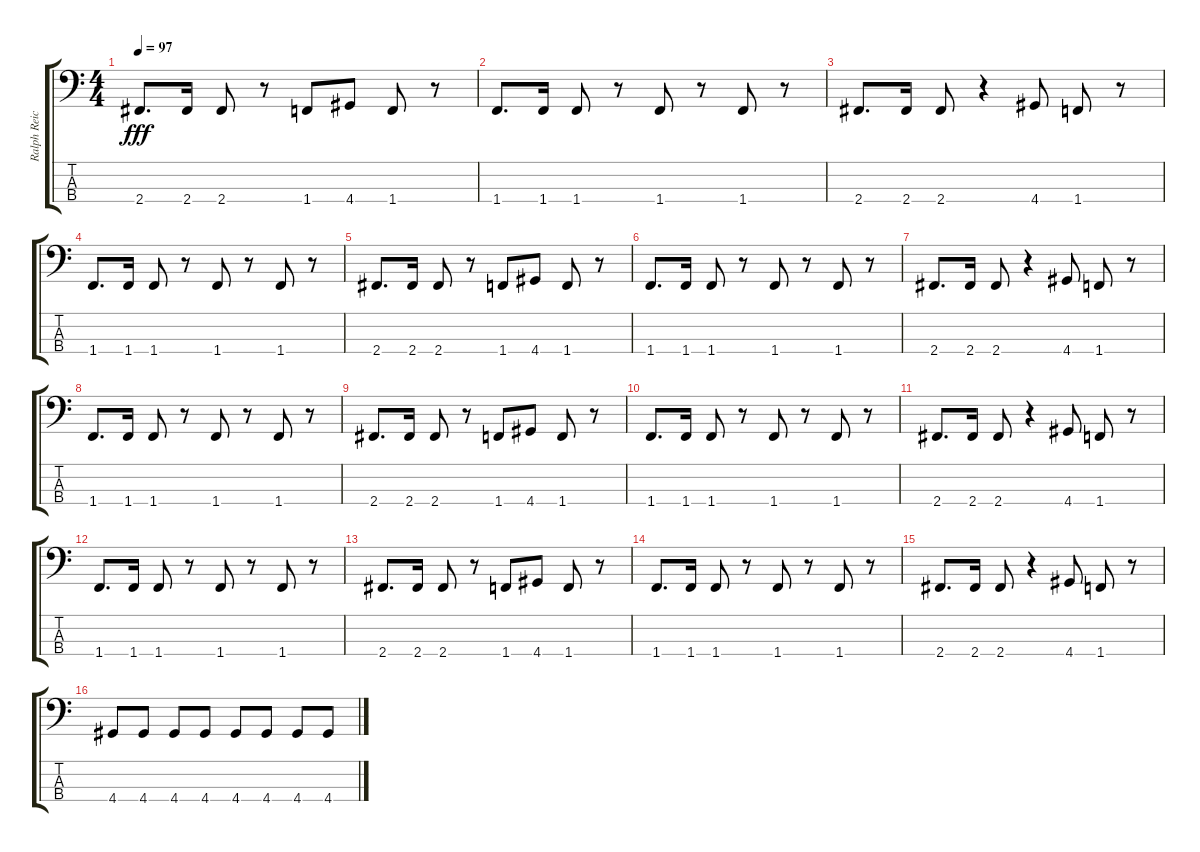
\track ("Ralph Reickermann" "Ralph Reic") {instrument electricbasspick}
\staff {score tabs}
\tuning (G2 D2 A1 E1) {hide}
\ts (4 4)
\tempo 97
\clef f4
\ks c
2.4.8{d dy fff} 2.4.16 2.4.8 r.8 1.4.8 4.4.8 1.4.8 r.8 |
1.4.8{d} 1.4.16 1.4.8 r.8 1.4.8 r.8 1.4.8 r.8 |
2.4.8{d} 2.4.16 2.4.8 r.4 4.4.8 1.4.8 r.8 |
1.4.8{d} 1.4.16 1.4.8 r.8 1.4.8 r.8 1.4.8 r.8 |
2.4.8{d} 2.4.16 2.4.8 r.8 1.4.8 4.4.8 1.4.8 r.8 |
1.4.8{d} 1.4.16 1.4.8 r.8 1.4.8 r.8 1.4.8 r.8 |
2.4.8{d} 2.4.16 2.4.8 r.4 4.4.8 1.4.8 r.8 |
1.4.8{d} 1.4.16 1.4.8 r.8 1.4.8 r.8 1.4.8 r.8 |
2.4.8{d} 2.4.16 2.4.8 r.8 1.4.8 4.4.8 1.4.8 r.8 |
1.4.8{d} 1.4.16 1.4.8 r.8 1.4.8 r.8 1.4.8 r.8 |
2.4.8{d} 2.4.16 2.4.8 r.4 4.4.8 1.4.8 r.8 |
1.4.8{d} 1.4.16 1.4.8 r.8 1.4.8 r.8 1.4.8 r.8 |
2.4.8{d} 2.4.16 2.4.8 r.8 1.4.8 4.4.8 1.4.8 r.8 |
1.4.8{d} 1.4.16 1.4.8 r.8 1.4.8 r.8 1.4.8 r.8 |
2.4.8{d} 2.4.16 2.4.8 r.4 4.4.8 1.4.8 r.8 |
4.4.8 4.4.8 4.4.8 4.4.8 4.4.8 4.4.8 4.4.8 4.4.8
